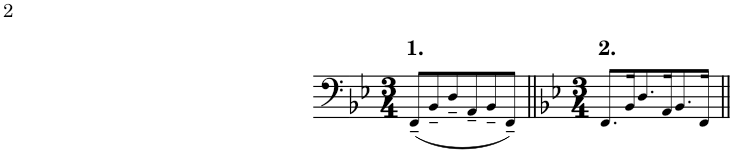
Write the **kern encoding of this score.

**kern
*part1
*staff1
*I"Trombone
*I'Tbn.
!!LO:PB:g=z
*clefF4
*k[b-e-]
*M3/4
=39
2.r
=40-
*clefF4
*k[b-e-]
*M3/4
!LO:TX:a:B:t=1.
(8FF~!/L
8BB-~!/
8D~!/
8AA~!/
8BB-~!/
8FF~!/J)
=41||
*k[b-e-]
*M3/4
!LO:TX:a:B:t=2.
8.FF!/L
16BB-!/K
8.D!/
16AA!/K
8.BB-!/
16FF!/Jk
=42||
2.r
==
*-
